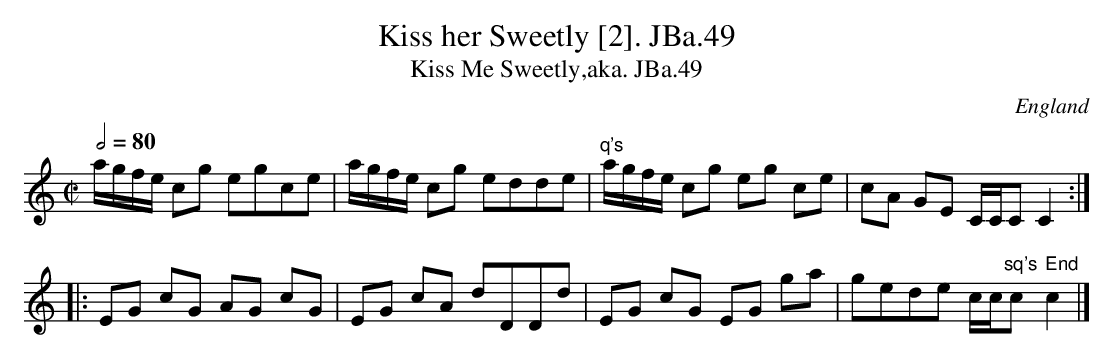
X:1
T:Kiss her Sweetly [2]. JBa.49
T:Kiss Me Sweetly,aka. JBa.49
M:C|
L:1/8
Q:1/2=80
O:England
K:C major
a/g/f/e/ cg egce | a/g/f/e/ cg edde  |\
"q's" a/g/f/e/ cg eg ce | cA GE C/C/C C2 :|!
|:EG cG AG cG | EG cA dDDd |\
EG cG EG ga | gede c/c/"sq's"c " End"c2|]
